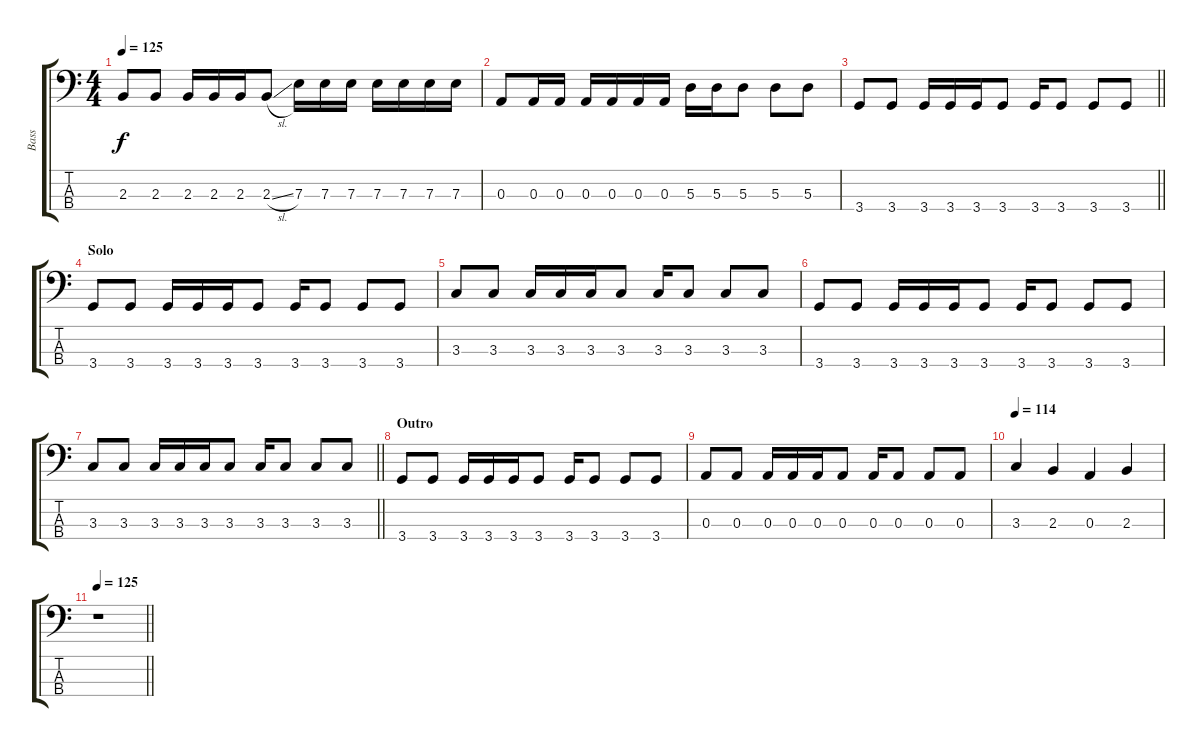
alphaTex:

\track ("Bass" "Bass") {instrument electricbassfinger}
\staff {score tabs}
\tuning (G2 D2 A1 E1) {hide}
\ts (4 4)
\tempo 125
\clef f4
\ks c
2.3.8{dy f} 2.3.8 2.3.16 2.3.16 2.3.16 2.3{sl}.8 7.3.16 7.3.16 7.3.16 7.3.16 7.3.16 7.3.16 7.3.16 |
0.3.8 0.3.16 0.3.16 0.3.16 0.3.16 0.3.16 0.3.16 5.3.16 5.3.16 5.3.8 5.3.8 5.3.8 |
\barLineRight lightlight
3.4.8 3.4.8 3.4.16 3.4.16 3.4.16 3.4.8 3.4.16 3.4.8 3.4.8 3.4.8 |
\section ("" "Solo")
3.4.8 3.4.8 3.4.16 3.4.16 3.4.16 3.4.8 3.4.16 3.4.8 3.4.8 3.4.8 |
3.3.8 3.3.8 3.3.16 3.3.16 3.3.16 3.3.8 3.3.16 3.3.8 3.3.8 3.3.8 |
3.4.8 3.4.8 3.4.16 3.4.16 3.4.16 3.4.8 3.4.16 3.4.8 3.4.8 3.4.8 |
\barLineRight lightlight
3.3.8 3.3.8 3.3.16 3.3.16 3.3.16 3.3.8 3.3.16 3.3.8 3.3.8 3.3.8 |
\section ("" "Outro")
3.4.8 3.4.8 3.4.16 3.4.16 3.4.16 3.4.8 3.4.16 3.4.8 3.4.8 3.4.8 |
0.3.8 0.3.8 0.3.16 0.3.16 0.3.16 0.3.8 0.3.16 0.3.8 0.3.8 0.3.8 |
\tempo 114
3.3.4 2.3.4 0.3.4 2.3.4 |
\tempo 125
\barLineRight lightlight
r.1
